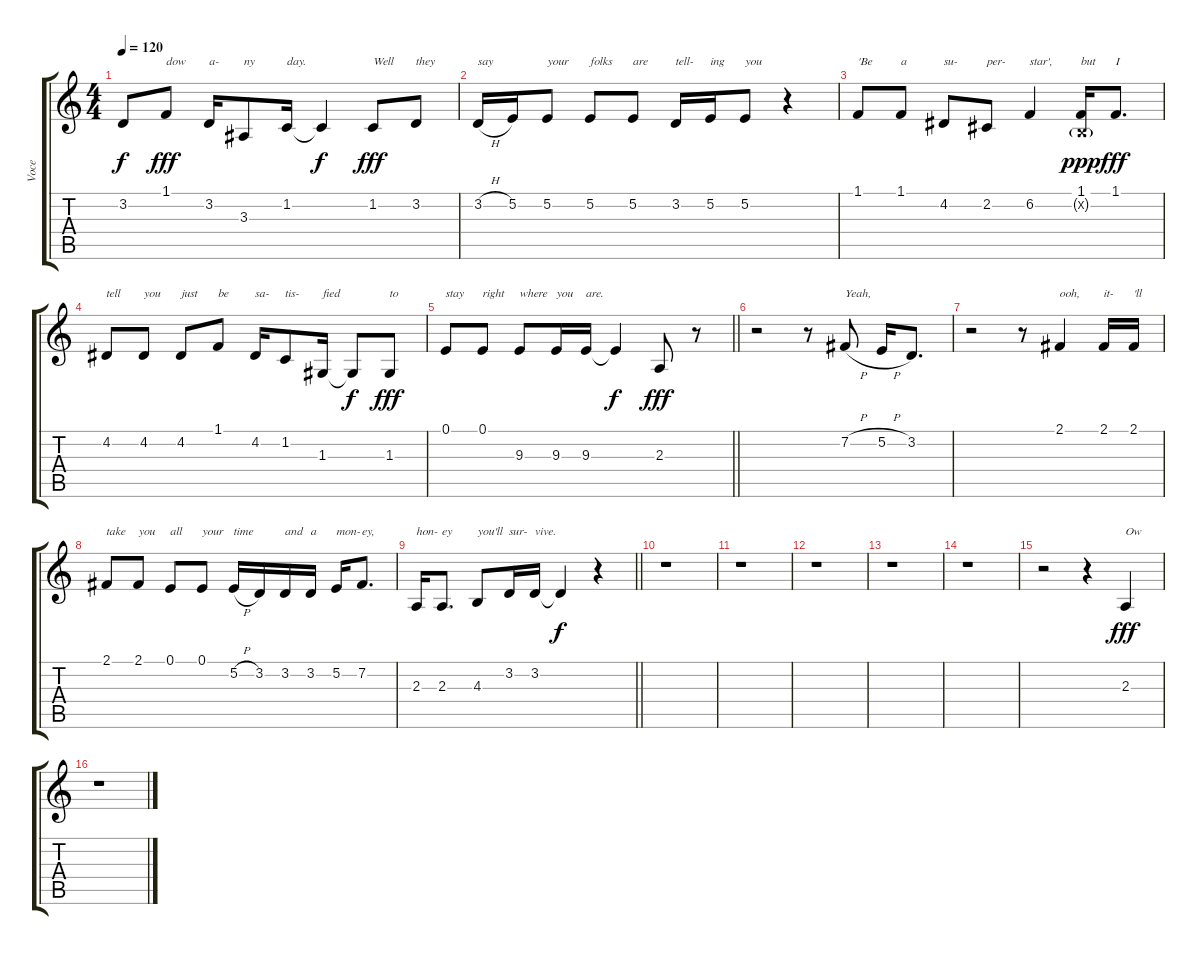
\track ("Voce" "Voce") {instrument lead6voice}
\staff {score tabs}
\tuning (E4 B3 G3 D3 A2 E2) {hide}
\ts (4 4)
\tempo 120
\clef g2
\ks c
3.2{t}.8{dy f} 1.1.8{txt "dow" dy fff} 3.2.16{txt "a-"} 3.3.8{txt "ny"} 1.2.16{txt "day."} 1.2{t}.4{dy f} 1.2.8{txt "Well" dy fff} 3.2.8{txt "they"} |
3.2{h}.16{txt "say"} 5.2.16 5.2.8{txt "your"} 5.2.8{txt "folks"} 5.2.8{txt "are"} 3.2.16{txt "tell-"} 5.2.16{txt "ing"} 5.2.8{txt "you"} r.4 |
1.1.8{txt "'Be"} 1.1.8{txt "a"} 4.2.8{txt "su-"} 2.2.8{txt "per-"} 6.2.4{txt "star',"} (1.1 0.2{g x}).16{txt "but" dy ppp} 1.1.8{d txt "I" dy fff} |
4.2.8{txt "tell"} 4.2.8{txt "you"} 4.2.8{txt "just"} 1.1.8{txt "be"} 4.2.16{txt "sa-"} 1.2.8{txt "tis-"} 1.3.16{txt "fied"} 1.3{t}.8{dy f} 1.3.8{txt "to" dy fff} |
\barLineRight lightlight
0.1.8{txt "stay"} 0.1.8{txt "right"} 9.3.8{txt "where"} 9.3.16{txt "you"} 9.3.16{txt "are."} 9.3{t}.4{dy f} 2.3.8{dy fff} r.8 |
r.2 r.8 7.2{h}.8{txt "Yeah,"} 5.2{h}.16 3.2.8{d} |
r.2 r.8 2.1.4{txt "ooh,"} 2.1.16{txt "it-"} 2.1.16{txt "'ll"} |
2.1.8{txt "take"} 2.1.8{txt "you"} 0.1.8{txt "all"} 0.1.8{txt "your"} 5.2{h}.16{txt "time"} 3.2.16 3.2.16{txt "and"} 3.2.16{txt "a"} 5.2.16{txt "mon-"} 7.2.8{d txt "ey,"} |
\barLineRight lightlight
2.3.16{txt "hon-"} 2.3.8{d txt "ey"} 4.3.8{txt "you'll"} 3.2.16{txt "sur-"} 3.2.16{txt "vive."} 3.2{t}.4{dy f} r.4 |
r.1 |
r.1 |
r.1 |
r.1 |
r.1 |
r.2 r.4 2.3.4{txt "Ow" dy fff} |
r.1
